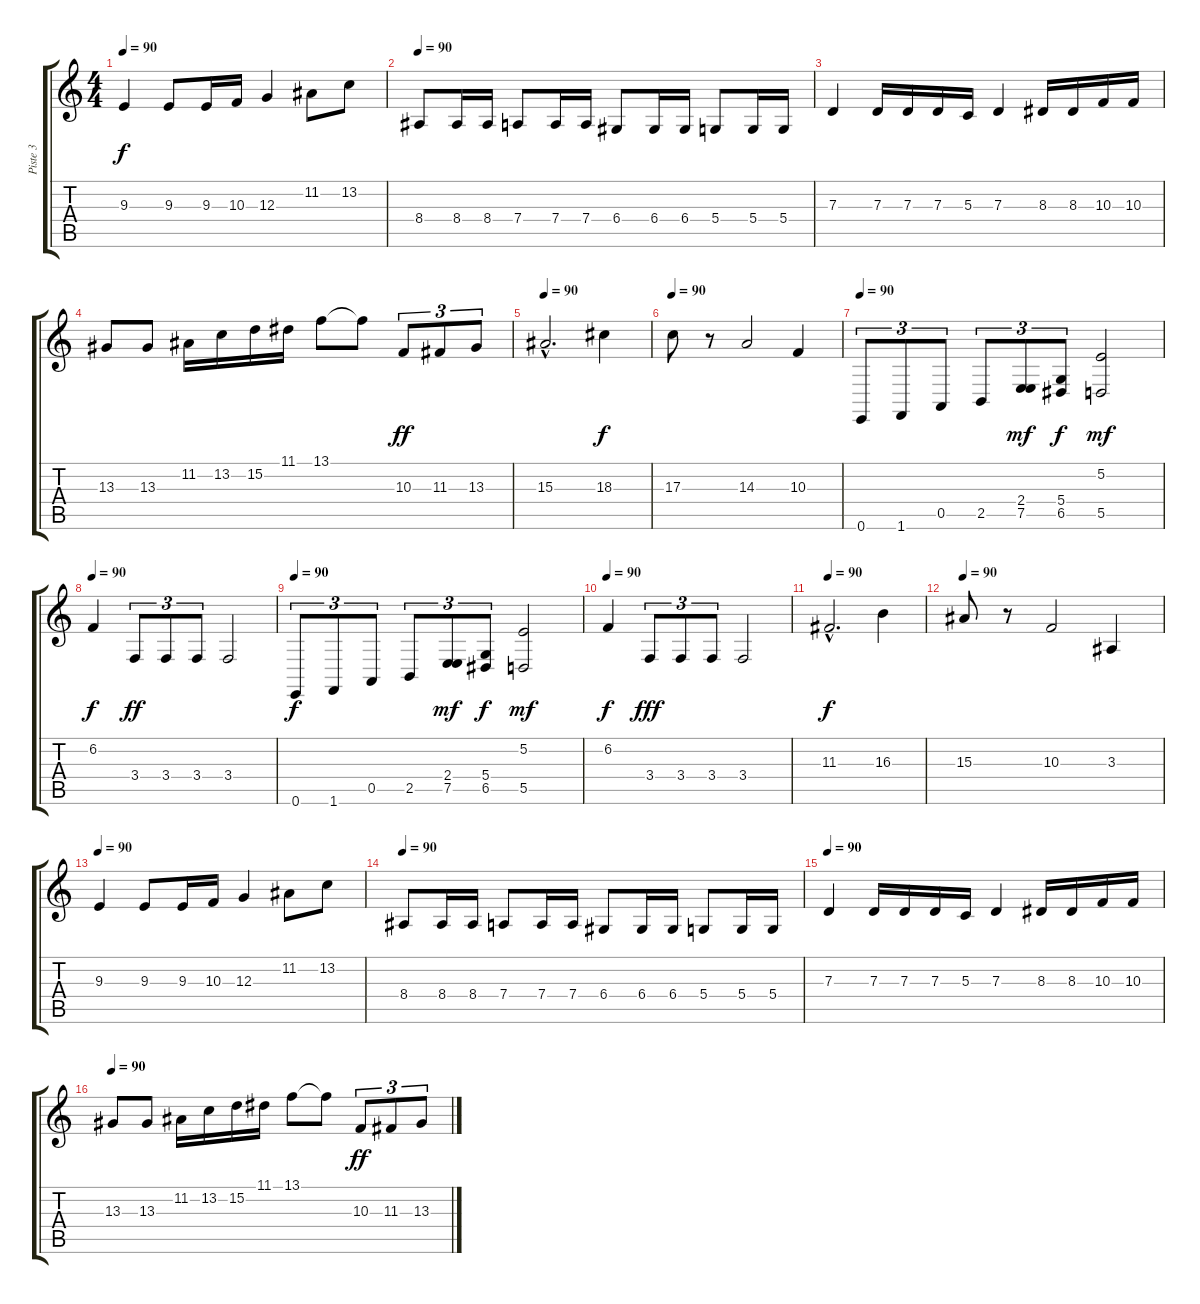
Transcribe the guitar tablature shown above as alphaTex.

\track ("Piste 3" "Piste 3") {instrument stringensemble1}
\staff {score tabs}
\tuning (E4 B3 G3 D3 A2 E2) {hide}
\ts (4 4)
\tempo 90
\clef g2
\ks c
9.3.4{dy f} 9.3.8 9.3.16 10.3.16 12.3.4 11.2.8 13.2.8 |
\tempo 90
8.4.8 8.4.16 8.4.16 7.4.8 7.4.16 7.4.16 6.4.8 6.4.16 6.4.16 5.4.8 5.4.16 5.4.16 |
7.3.4{instrument synthstrings1} 7.3.16 7.3.16 7.3.16 5.3.16 7.3.4 8.3.16 8.3.16 10.3.16 10.3.16 |
13.3.8 13.3.8 11.2.16 13.2.16 15.2.16 11.1.16 13.1.8 13.1{t}.8 10.3.8{tu (3 2) dy ff} 11.3.8{tu (3 2)} 13.3.8{tu (3 2)} |
\tempo 90
15.3{hac}.2{d} 18.3.4{dy f} |
\tempo 90
17.3.8 r.8 14.3.2 10.3.4 |
\tempo 90
0.6.8{tu (3 2)} 1.6.8{tu (3 2)} 0.5.8{tu (3 2)} 2.5.8{tu (3 2)} (2.4 7.5).8{tu (3 2) dy mf} (5.4 6.5).8{tu (3 2) dy f} (5.2 5.5).2{dy mf} |
\tempo 90
6.2.4{dy f} 3.4.8{tu (3 2) dy ff} 3.4.8{tu (3 2)} 3.4.8{tu (3 2)} 3.4.2 |
\tempo 90
0.6.8{tu (3 2) dy f} 1.6.8{tu (3 2)} 0.5.8{tu (3 2)} 2.5.8{tu (3 2)} (2.4 7.5).8{tu (3 2) dy mf} (5.4 6.5).8{tu (3 2) dy f} (5.2 5.5).2{dy mf} |
\tempo 90
6.2.4{dy f} 3.4.8{tu (3 2) dy fff} 3.4.8{tu (3 2)} 3.4.8{tu (3 2)} 3.4.2 |
\tempo 90
11.3{hac}.2{d dy f} 16.3.4 |
\tempo 90
15.3.8 r.8 10.3.2 3.3.4 |
\tempo 90
9.3.4 9.3.8 9.3.16 10.3.16 12.3.4 11.2.8 13.2.8 |
\tempo 90
8.4.8 8.4.16 8.4.16 7.4.8 7.4.16 7.4.16 6.4.8 6.4.16 6.4.16 5.4.8 5.4.16 5.4.16 |
\tempo 90
7.3.4 7.3.16 7.3.16 7.3.16 5.3.16 7.3.4 8.3.16 8.3.16 10.3.16 10.3.16 |
\tempo 90
13.3.8 13.3.8 11.2.16 13.2.16 15.2.16 11.1.16 13.1.8 13.1{t}.8 10.3.8{tu (3 2) dy ff} 11.3.8{tu (3 2)} 13.3{ss}.8{tu (3 2)}
